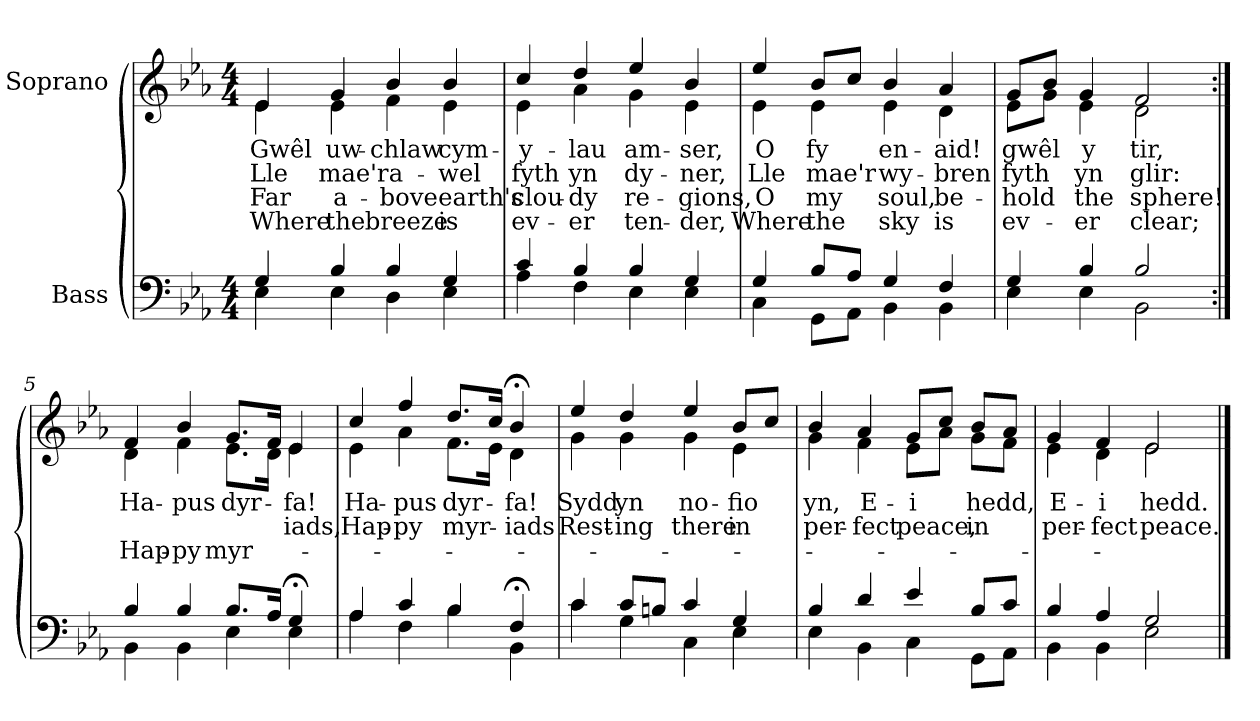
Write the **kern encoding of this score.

**kern	**kern	**text	**text	**text	**text
*part2	*part1	*part1	*part1	*part1	*part1
*staff2	*staff1	*staff1	*staff1	*staff1	*staff1
*I"Bass	*I"Soprano	*	*	*	*
*clefF4	*clefG2	*	*	*	*
*k[b-e-a-]	*k[b-e-a-]	*	*	*	*
*M4/4	*M4/4	*	*	*	*
*MM80	*MM80	*	*	*	*
=1	=1	=1	=1	=1	=1
*^	*	*	*	*	*
!	!	!LO:TX:b:t=1.	!	!	!	!
!	!	!LO:TX:b:t={	!	!	!	!
!	!	!LO:TX:b:t=1.	!	!	!	!
!	!	!LO:TX:b:t={	!	!	!	!
!	!	!	!LO:LY:b	!LO:LY:b	!LO:LY:b	!LO:LY:b
*	*	*^	*	*	*	*
4G/	4E-\	4e-/	4e-\	Gwêl	Lle	Far	Where
!	!	!	!	!LO:LY:b	!LO:LY:b	!LO:LY:b	!LO:LY:b
4B-/	4E-\	4g/	4e-\	uw-	mae'r	a-	the
!	!	!	!	!LO:LY:b	!LO:LY:b	!LO:LY:b	!LO:LY:b
4B-/	4D\	4b-/	4f\	-chlaw	a-	-bove	breeze
!	!	!	!	!LO:LY:b	!LO:LY:b	!LO:LY:b	!LO:LY:b
4G/	4E-\	4b-/	4e-\	cym-	-wel	earth's	is
=2	=2	=2	=2	=2	=2	=2	=2
!	!	!	!	!LO:LY:b	!LO:LY:b	!LO:LY:b	!LO:LY:b
4c/	4A-\	4cc/	4e-\	-y-	fyth	clou-	ev-
!	!	!	!	!LO:LY:b	!LO:LY:b	!LO:LY:b	!LO:LY:b
4B-/	4F\	4dd/	4a-\	-lau	yn	-dy	-er
!	!	!	!	!LO:LY:b	!LO:LY:b	!LO:LY:b	!LO:LY:b
4B-/	4E-\	4ee-/	4g\	am-	dy-	re-	ten-
!	!	!	!	!LO:LY:b	!LO:LY:b	!LO:LY:b	!LO:LY:b
4G/	4E-\	4b-/	4e-\	-ser,	-ner,	-gions,	-der,
=3	=3	=3	=3	=3	=3	=3	=3
!	!	!	!	!LO:LY:b	!LO:LY:b	!LO:LY:b	!LO:LY:b
4G/	4C\	4ee-/	4e-\	O	Lle	O	Where
!	!	!	!	!LO:LY:b	!LO:LY:b	!LO:LY:b	!LO:LY:b
8B-/L	8GG\L	8b-/L	4e-\	fy	mae'r	my	the
8A-/J	8AA-\J	8cc/J	.	.	.	.	.
!	!	!	!	!LO:LY:b	!LO:LY:b	!LO:LY:b	!LO:LY:b
4G/	4BB-\	4b-/	4e-\	en-	wy-	soul,	sky
!	!	!	!	!LO:LY:b	!LO:LY:b	!LO:LY:b	!LO:LY:b
4F/	4BB-\	4a-/	4d\	-aid!	-bren	be-	is
=4	=4	=4	=4	=4	=4	=4	=4
!	!	!	!	!LO:LY:b	!LO:LY:b	!LO:LY:b	!LO:LY:b
4G/	4E-\	8g/L	8e-\L	gwêl	fyth	-hold	ev-
.	.	8b-/J	8g\J	.	.	.	.
!	!	!	!	!LO:LY:b	!LO:LY:b	!LO:LY:b	!LO:LY:b
4B-/	4E-\	4g/	4e-\	y	yn	the	-er
!	!	!	!	!LO:LY:b	!LO:LY:b	!LO:LY:b	!LO:LY:b
2B-/	2BB-\	2f/	2d\	tir,	glir:	sphere!	clear;
=5:|!	=5:|!	=5:|!	=5:|!	=5:|!	=5:|!	=5:|!	=5:|!
!	!	!	!	!LO:LY:b	!	!LO:LY:b	!
4B-/	4BB-\	4f/	4d\	Ha-	.	Hap-	.
!	!	!	!	!LO:LY:b	!	!LO:LY:b	!
4B-/	4BB-\	4b-/	4f\	-pus	.	-py	.
!	!	!	!	!LO:LY:b	!	!LO:LY:b	!
8.B-/L	4E-\	8.g/L	8.e-\L	dyr-	.	myr-	.
16A-/Jk	.	16f/Jk	16d\Jk	.	.	.	.
!	!	!	!	!LO:LY:b	!LO:LY:b	!	!
4G;/	4E-\	4e-/	4e-\	-fa!	-iads,	.	.
!!LO:LB:g=z	!!
=6	=6	=6	=6	=6	=6	=6	=6
!	!	!	!	!LO:LY:b	!LO:LY:b	!	!
4A-/	4A-\	4cc/	4e-\	Ha-	Hap-	.	.
!	!	!	!	!LO:LY:b	!LO:LY:b	!	!
4c/	4F\	4ff/	4a-\	-pus	-py	.	.
!	!	!	!	!LO:LY:b	!LO:LY:b	!	!
4B-/	4B-\	8.dd/L	8.f\L	dyr-	myr-	.	.
.	.	16cc/Jk	16e-\Jk	.	.	.	.
!	!	!	!	!LO:LY:b	!LO:LY:b	!	!
4F;/	4BB-\	4b-;</	4d\	-fa!	-iads	.	.
=7	=7	=7	=7	=7	=7	=7	=7
!	!	!	!	!LO:LY:b	!LO:LY:b	!	!
4c/	4c\	4ee-/	4g\	Sydd	Rest-	.	.
!	!	!	!	!LO:LY:b	!LO:LY:b	!	!
8c/L	4G\	4dd/	4g\	yn	-ing	.	.
8Bn/J	.	.	.	.	.	.	.
!	!	!	!	!LO:LY:b	!LO:LY:b	!	!
4c/	4C\	4ee-/	4g\	no-	there	.	.
!	!	!	!	!LO:LY:b	!LO:LY:b	!	!
4G/	4E-\	8b-/L	4e-\	-fio	in	.	.
.	.	8cc/J	.	.	.	.	.
=8	=8	=8	=8	=8	=8	=8	=8
!	!	!	!	!LO:LY:b	!LO:LY:b	!	!
4B-/	4E-\	4b-/	4g\	yn,	per-	.	.
!	!	!	!	!LO:LY:b	!LO:LY:b	!	!
4d/	4BB-\	4a-/	4f\	E-	-fect	.	.
!	!	!	!	!LO:LY:b	!LO:LY:b	!	!
4e-/	4C\	8g/L	8e-\L	-i	peace,	.	.
.	.	8cc/J	8a-\J	.	.	.	.
!	!	!	!	!LO:LY:b	!LO:LY:b	!	!
8B-/L	8GG\L	8b-/L	8g\L	hedd,	in	.	.
8c/J	8AA-\J	8a-/J	8f\J	.	.	.	.
=9	=9	=9	=9	=9	=9	=9	=9
!	!	!	!	!LO:LY:b	!LO:LY:b	!	!
4B-/	4BB-\	4g/	4e-\	E-	per-	.	.
!	!	!	!	!LO:LY:b	!LO:LY:b	!	!
4A-/	4BB-\	4f/	4d\	-i	-fect	.	.
!	!	!	!	!LO:LY:b	!LO:LY:b	!	!
2G/	2E-\	2e-/	2e-\	hedd.	peace.	.	.
*v	*v	*	*	*	*	*	*
*	*v	*v	*	*	*	*
==	==	==	==	==	==
*-	*-	*-	*-	*-	*-
